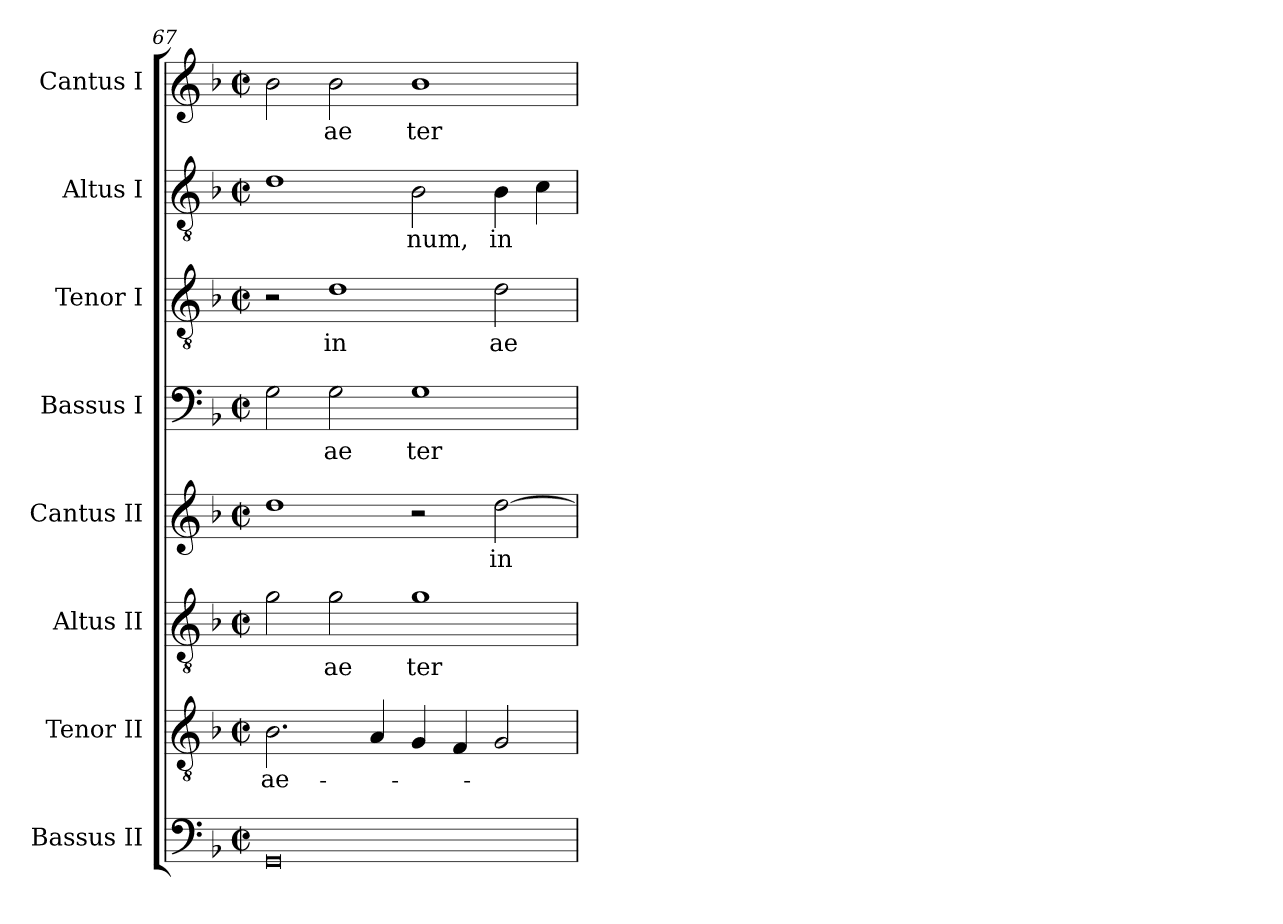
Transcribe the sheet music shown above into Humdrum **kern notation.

**kern	**kern	**text	**kern	**text	**kern	**text	**kern	**text	**kern	**text	**kern	**text	**kern	**text
*part8	*part7	*part7	*part6	*part6	*part5	*part5	*part4	*part4	*part3	*part3	*part2	*part2	*part1	*part1
*staff8	*staff7	*staff7	*staff6	*staff6	*staff5	*staff5	*staff4	*staff4	*staff3	*staff3	*staff2	*staff2	*staff1	*staff1
*I"Bassus II	*I"Tenor II	*	*I"Altus II	*	*I"Cantus II	*	*I"Bassus I	*	*I"Tenor I	*	*I"Altus I	*	*I"Cantus I	*
*clefF4	*clefGv2	*	*clefGv2	*	*clefG2	*	*clefF4	*	*clefGv2	*	*clefGv2	*	*clefG2	*
*k[b-]	*k[b-]	*	*k[b-]	*	*k[b-]	*	*k[b-]	*	*k[b-]	*	*k[b-]	*	*k[b-]	*
*F:	*F:	*	*F:	*	*F:	*	*F:	*	*F:	*	*F:	*	*F:	*
*M2/2	*M2/2	*	*M2/2	*	*M2/2	*	*M2/2	*	*M2/2	*	*M2/2	*	*M2/2	*
*met(c|)	*met(c|)	*	*met(c|)	*	*met(c|)	*	*met(c|)	*	*met(c|)	*	*met(c|)	*	*met(c|)	*
=67	=67	=67	=67	=67	=67	=67	=67	=67	=67	=67	=67	=67	=67	=67
!	!	!LO:LY:b:cj	!	!	!	!	!	!	!	!	!	!	!	!
0GG	2.B-\	ae-	2g\	.	1dd	.	2G\	.	2r	.	1d	.	2b-\	.
!	!	!	!	!LO:LY:b:cj	!	!	!	!LO:LY:b:cj	!	!LO:LY:b:cj	!	!	!	!LO:LY:b:cj
.	.	.	2g\	ae	.	.	2G\	ae	1d	in	.	.	2b-\	ae
.	4A/	.	.	.	.	.	.	.	.	.	.	.	.	.
!	!	!	!	!LO:LY:b:cj	!	!	!	!LO:LY:b:cj	!	!	!	!LO:LY:b:cj	!	!LO:LY:b:cj
.	4G/	.	1g	ter	2r	.	1G	ter	.	.	2B-\	num,	1b-	ter
.	4F/	.	.	.	.	.	.	.	.	.	.	.	.	.
!	!	!	!	!	!	!LO:LY:b:cj	!	!	!	!LO:LY:b:cj	!	!LO:LY:b:cj	!	!
.	2G/	.	.	.	[>2dd\	in	.	.	2d\	ae	4B-\	in	.	.
.	.	.	.	.	.	.	.	.	.	.	4c\	.	.	.
=	=	=	=	=	=	=	=	=	=	=	=	=	=	=
*-	*-	*-	*-	*-	*-	*-	*-	*-	*-	*-	*-	*-	*-	*-
